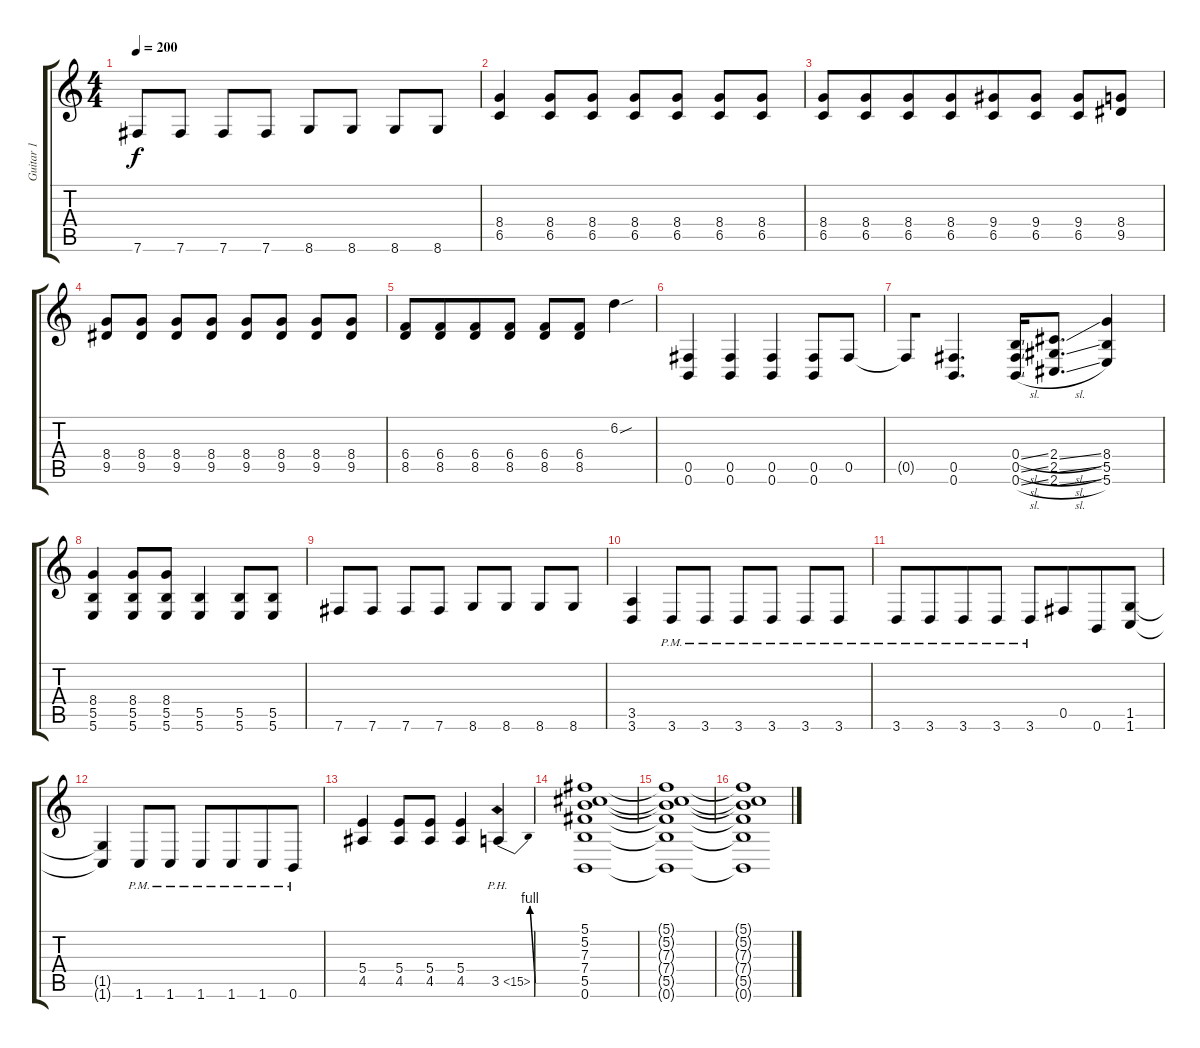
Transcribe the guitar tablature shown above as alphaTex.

\track ("Guitar 1" "Guitar 1") {instrument distortionguitar}
\staff {score tabs}
\tuning (Db4 Ab3 E3 B2 Gb2 B1) {hide}
\ts (4 4)
\tempo 200
\clef g2
\ks c
7.6.8{dy f} 7.6.8 7.6.8{beam merge} 7.6.8 8.6.8{beam merge} 8.6.8 8.6.8{beam merge} 8.6.8 |
(8.4 6.5).4 (8.4 6.5).8{beam merge} (8.4 6.5).8 (8.4 6.5).8 (8.4 6.5).8 (8.4 6.5).8 (8.4 6.5).8 |
(8.4 6.5).8 (8.4 6.5).8{beam merge} (8.4 6.5).8{beam merge} (8.4 6.5).8{beam merge} (9.4 6.5).8 (9.4 6.5).8 (9.4 6.5).8 (8.4 9.5).8 |
(8.4 9.5).8{beam merge} (8.4 9.5).8 (8.4 9.5).8{beam merge} (8.4 9.5).8 (8.4 9.5).8 (8.4 9.5).8 (8.4 9.5).8{beam merge} (8.4 9.5).8 |
(6.4 8.5).8 (6.4 8.5).8{beam merge} (6.4 8.5).8 (6.4 8.5).8 (6.4 8.5).8 (6.4 8.5).8 6.2{sou}.4 |
(0.5 0.6).4 (0.5 0.6).4 (0.5 0.6).4{beam merge} (0.5 0.6).8 0.5.8 |
0.5{t}.8{beam merge} (0.5 0.6).4{d} (0.4{sl} 0.5{sl} 0.6{sl}).16{beam merge} (2.4{sl} 2.5{sl} 2.6{sl}).8{d} (8.4 5.5 5.6).4 |
(8.4 5.5 5.6).4 (8.4 5.5 5.6).8 (8.4 5.5 5.6).8 (5.5 5.6).4{beam merge} (5.5 5.6).8{beam merge} (5.5 5.6).8 |
7.6.8 7.6.8 7.6.8{beam merge} 7.6.8 8.6.8{beam merge} 8.6.8 8.6.8{beam merge} 8.6.8 |
(3.5 3.6).4{beam merge} 3.6{pm}.8 3.6{pm}.8 3.6{pm}.8 3.6{pm}.8 3.6{pm}.8{beam merge} 3.6{pm}.8 |
3.6{pm}.8{beam merge} 3.6{pm}.8{beam merge} 3.6{pm}.8 3.6{pm}.8 3.6{pm}.8 0.5.8{beam merge} 0.6.8 (1.5 1.6).8 |
(1.5{t} 1.6{t}).4 1.6{pm}.8 1.6{pm}.8 1.6{pm}.8 1.6{pm}.8{beam merge} 1.6{pm}.8 0.6{pm}.8 |
(5.4 4.5).4 (5.4 4.5).8 (5.4 4.5).8 (5.4 4.5).4{beam merge} 3.5{be (bend 0 0 60 4) ph 12}.4 |
(5.1 5.2 7.3 7.4 5.5 0.6).1 |
(5.1{t} 5.2{t} 7.3{t} 7.4{t} 5.5{t} 0.6{t}).1 |
(5.1{t} 5.2{t} 7.3{t} 7.4{t} 5.5{t} 0.6{t}).1
